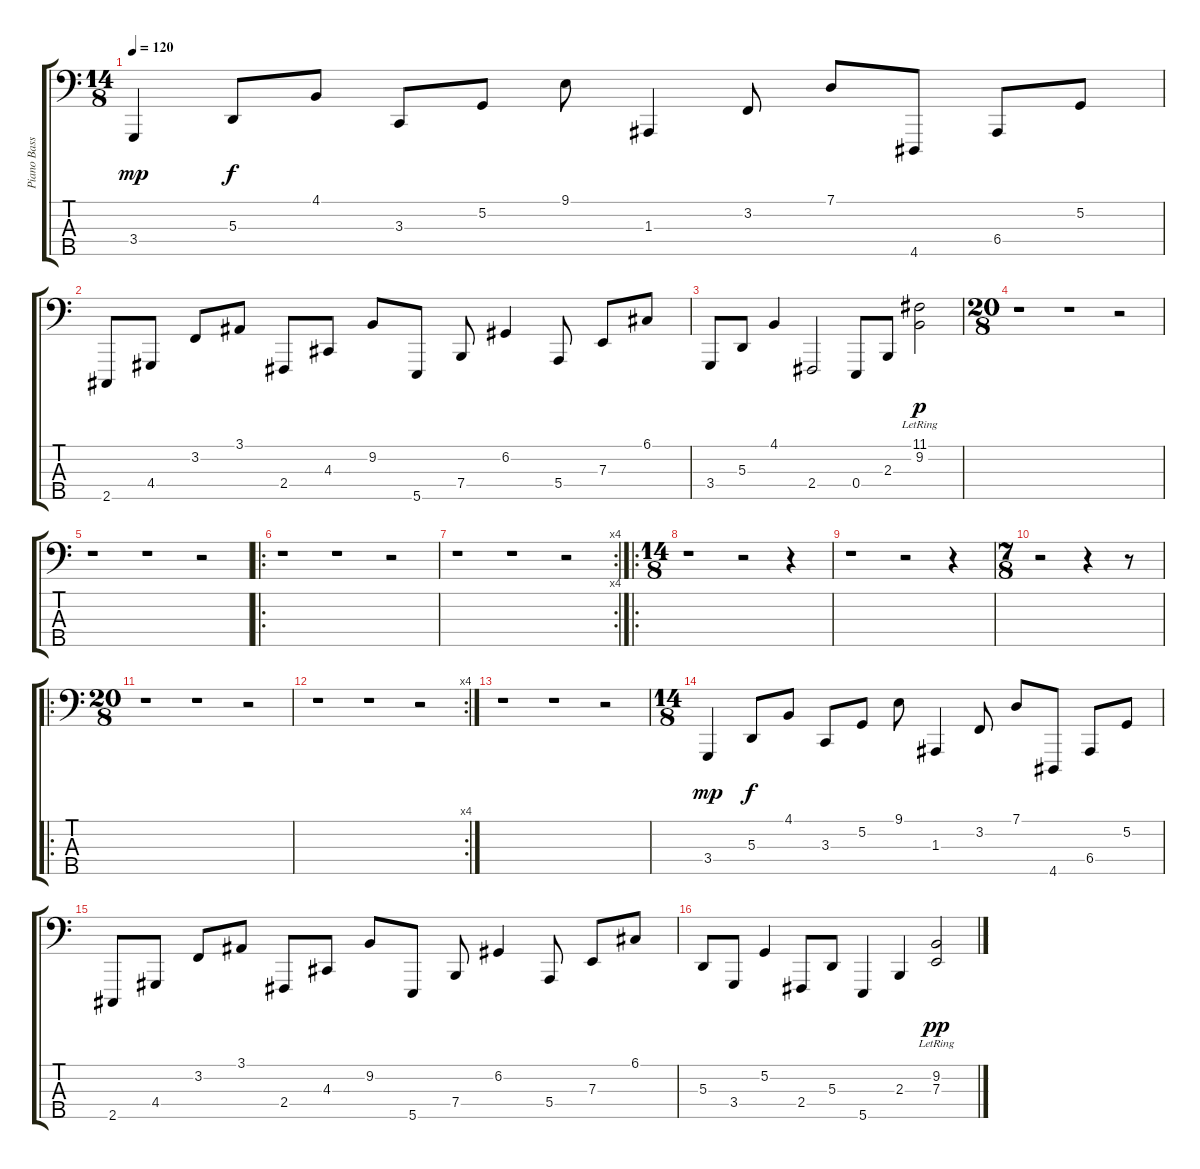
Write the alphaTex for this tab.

\track ("Piano Bass" "Piano Bass") {instrument acousticgrandpiano}
\staff {score tabs}
\tuning (G2 D2 A1 E1 B0) {hide}
\ts (14 8)
\tempo 120
\clef f4
\ks c
3.4.4{dy mp instrument acousticgrandpiano} 5.3.8{dy f} 4.1.8 3.3.8 5.2.8 9.1.8 1.3.4 3.2.8 7.1.8 4.5.8 6.4.8 5.2.8 |
2.5.8 4.4.8 3.2.8 3.1.8 2.4.8 4.3.8 9.2.8 5.5.8 7.4.8 6.2.4 5.4.8 7.3.8 6.1.8 |
3.4.8 5.3.8 4.1.4 2.4.2 0.4.8 2.3.8 (11.1{lr} 9.2{lr}).2{dy p} |
\ts (20 8)
r.1 r.1 r.2 |
r.1 r.1 r.2 |
\ro
r.1 r.1 r.2 |
\rc 4
r.1 r.1 r.2 |
\ro
\ts (14 8)
r.1 r.2 r.4 |
r.1 r.2 r.4 |
\ts (7 8)
r.2 r.4 r.8 |
\ro
\ts (20 8)
r.1 r.1 r.2 |
\rc 4
r.1 r.1 r.2 |
r.1 r.1 r.2 |
\ts (14 8)
3.4.4{dy mp} 5.3.8{dy f} 4.1.8 3.3.8 5.2.8 9.1.8 1.3.4 3.2.8 7.1.8 4.5.8 6.4.8 5.2.8 |
2.5.8 4.4.8 3.2.8 3.1.8 2.4.8 4.3.8 9.2.8 5.5.8 7.4.8 6.2.4 5.4.8 7.3.8 6.1.8 |
5.3.8 3.4.8 5.2.4 2.4.8 5.3.8 5.5.4 2.3.4 (9.2{lr} 7.3).2{dy pp}
